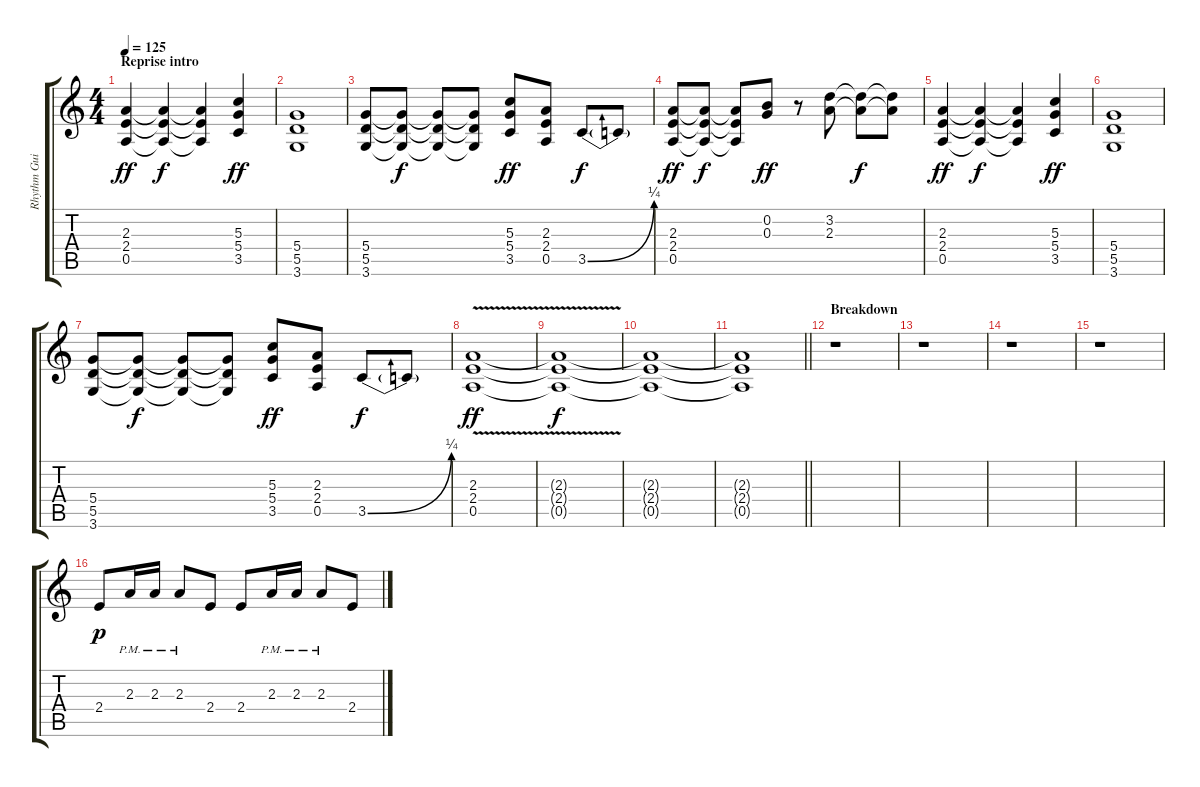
\track ("Rhythm Guitar" "Rhythm Gui") {instrument distortionguitar}
\staff {score tabs}
\tuning (E4 B3 G3 D3 A2 E2) {hide}
\ts (4 4)
\section ("" "Reprise intro")
\tempo 125
\clef g2
\ks c
(2.3 2.4 0.5).4{dy ff} (2.3{t} 2.4{t} 0.5{t}).4{dy f} (2.3{t} 2.4{t} 0.5{t}).4 (5.3 5.4 3.5).4{dy ff} |
(5.4 5.5 3.6).1 |
(5.4 5.5 3.6).8 (5.4{t} 5.5{t} 3.6{t}).8{dy f} (5.4{t} 5.5{t} 3.6{t}).8 (5.4{t} 5.5{t} 3.6{t}).8 (5.3 5.4 3.5).8{dy ff} (2.3 2.4 0.5).8 3.5{be (bend 0 0 60 1)}.8{dy f} 3.5{t}.8 |
(2.3 2.4 0.5).8{dy ff} (2.3{t} 2.4{t} 0.5{t}).8{dy f} (2.3{t} 2.4{t} 0.5{t}).8 (0.2 0.3).8{dy ff} r.8 (3.2 2.3).8 (3.2{t} 2.3{t}).8{dy f} (3.2{t} 2.3{t}).8 |
(2.3 2.4 0.5).4{dy ff} (2.3{t} 2.4{t} 0.5{t}).4{dy f} (2.3{t} 2.4{t} 0.5{t}).4 (5.3 5.4 3.5).4{dy ff} |
(5.4 5.5 3.6).1 |
(5.4 5.5 3.6).8 (5.4{t} 5.5{t} 3.6{t}).8{dy f} (5.4{t} 5.5{t} 3.6{t}).8 (5.4{t} 5.5{t} 3.6{t}).8 (5.3 5.4 3.5).8{dy ff} (2.3 2.4 0.5).8 3.5{be (bend 0 0 60 1)}.8{dy f} 3.5{t}.8 |
(2.3{v} 2.4{v} 0.5{v}).1{dy ff volume 0} |
(2.3{t} 2.4{t} 0.5{t}).1{dy f} |
(2.3{t} 2.4{t} 0.5{t}).1 |
\barLineRight lightlight
(2.3{t} 2.4{t} 0.5{t}).1 |
\section ("" "Breakdown")
r.1 |
r.1 |
r.1 |
r.1 |
2.4.8{dy p volume 16} 2.3{pm}.16 2.3{pm}.16 2.3{pm}.8 2.4.8 2.4.8 2.3{pm}.16 2.3{pm}.16 2.3{pm}.8 2.4.8
